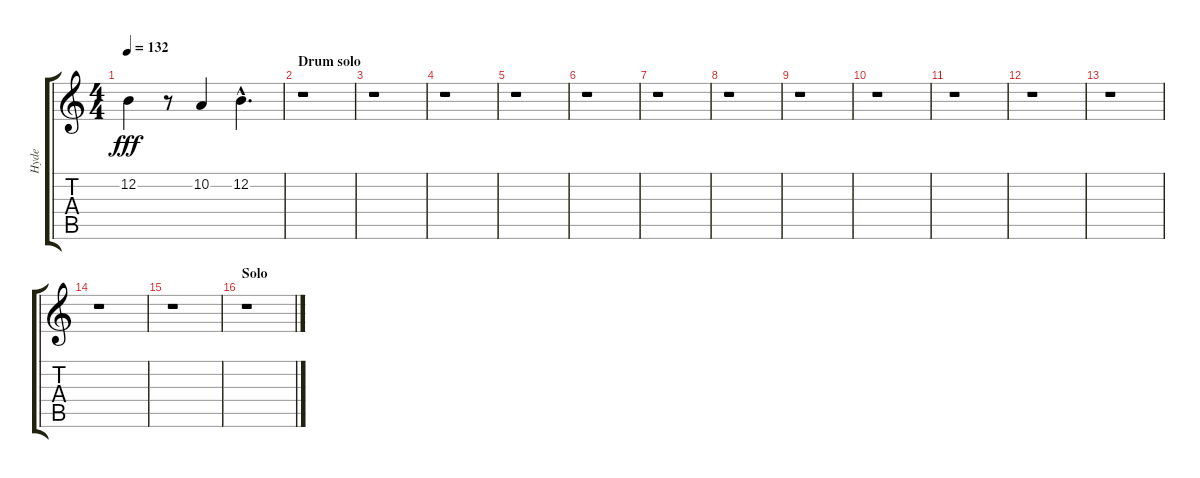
\track ("Hyde" "Hyde") {instrument altosax}
\staff {score tabs}
\tuning (E4 B3 G3 D3 A2 E2) {hide}
\ts (4 4)
\tempo 132
\clef g2
\ks c
12.2.4{dy fff} r.8 10.2.4 12.2{hac}.4{d} |
\section ("" "Drum solo")
r.1 |
r.1 |
r.1 |
r.1 |
r.1 |
r.1 |
r.1 |
r.1 |
r.1 |
r.1 |
r.1 |
r.1 |
r.1 |
r.1 |
\section ("" "Solo")
r.1
